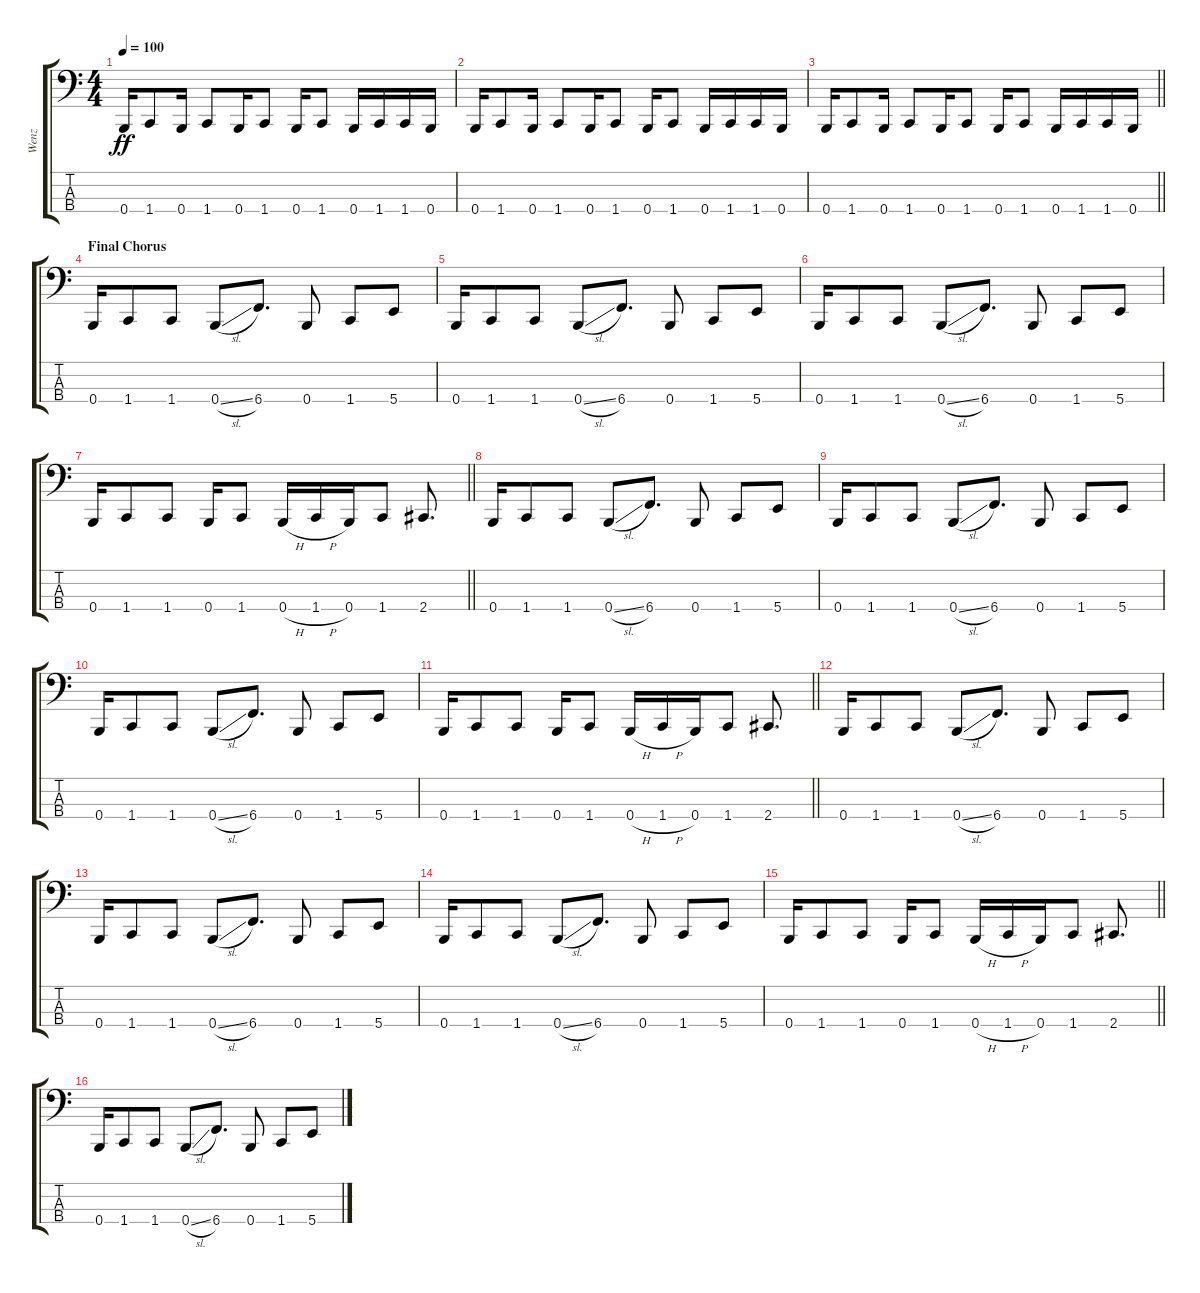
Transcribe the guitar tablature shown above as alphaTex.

\track ("Wenz" "Wenz") {instrument electricbasspick}
\staff {score tabs}
\tuning (E2 B1 Gb1 B0) {hide}
\ts (4 4)
\tempo 100
\clef f4
\ks c
0.4.16{dy ff} 1.4.8 0.4.16 1.4.8 0.4.16 1.4.8 0.4.16 1.4.8 0.4.16 1.4.16 1.4.16 0.4.16 |
0.4.16 1.4.8 0.4.16 1.4.8 0.4.16 1.4.8 0.4.16 1.4.8 0.4.16 1.4.16 1.4.16 0.4.16 |
\barLineRight lightlight
0.4.16 1.4.8 0.4.16 1.4.8 0.4.16 1.4.8 0.4.16 1.4.8 0.4.16 1.4.16 1.4.16 0.4.16 |
\section ("" "Final Chorus")
0.4.16 1.4.8 1.4.8 0.4{sl}.8 6.4.8{d} 0.4.8 1.4.8 5.4.8 |
0.4.16 1.4.8 1.4.8 0.4{sl}.8 6.4.8{d} 0.4.8 1.4.8 5.4.8 |
0.4.16 1.4.8 1.4.8 0.4{sl}.8 6.4.8{d} 0.4.8 1.4.8 5.4.8 |
\barLineRight lightlight
0.4.16 1.4.8 1.4.8 0.4.16 1.4.8 0.4{h}.16 1.4{h}.16 0.4.16 1.4.8 2.4.8{d} |
0.4.16 1.4.8 1.4.8 0.4{sl}.8 6.4.8{d} 0.4.8 1.4.8 5.4.8 |
0.4.16 1.4.8 1.4.8 0.4{sl}.8 6.4.8{d} 0.4.8 1.4.8 5.4.8 |
0.4.16 1.4.8 1.4.8 0.4{sl}.8 6.4.8{d} 0.4.8 1.4.8 5.4.8 |
\barLineRight lightlight
0.4.16 1.4.8 1.4.8 0.4.16 1.4.8 0.4{h}.16 1.4{h}.16 0.4.16 1.4.8 2.4.8{d} |
0.4.16 1.4.8 1.4.8 0.4{sl}.8 6.4.8{d} 0.4.8 1.4.8 5.4.8 |
0.4.16 1.4.8 1.4.8 0.4{sl}.8 6.4.8{d} 0.4.8 1.4.8 5.4.8 |
0.4.16 1.4.8 1.4.8 0.4{sl}.8 6.4.8{d} 0.4.8 1.4.8 5.4.8 |
\barLineRight lightlight
0.4.16 1.4.8 1.4.8 0.4.16 1.4.8 0.4{h}.16 1.4{h}.16 0.4.16 1.4.8 2.4.8{d} |
0.4.16 1.4.8 1.4.8 0.4{sl}.8 6.4.8{d} 0.4.8 1.4.8 5.4.8
